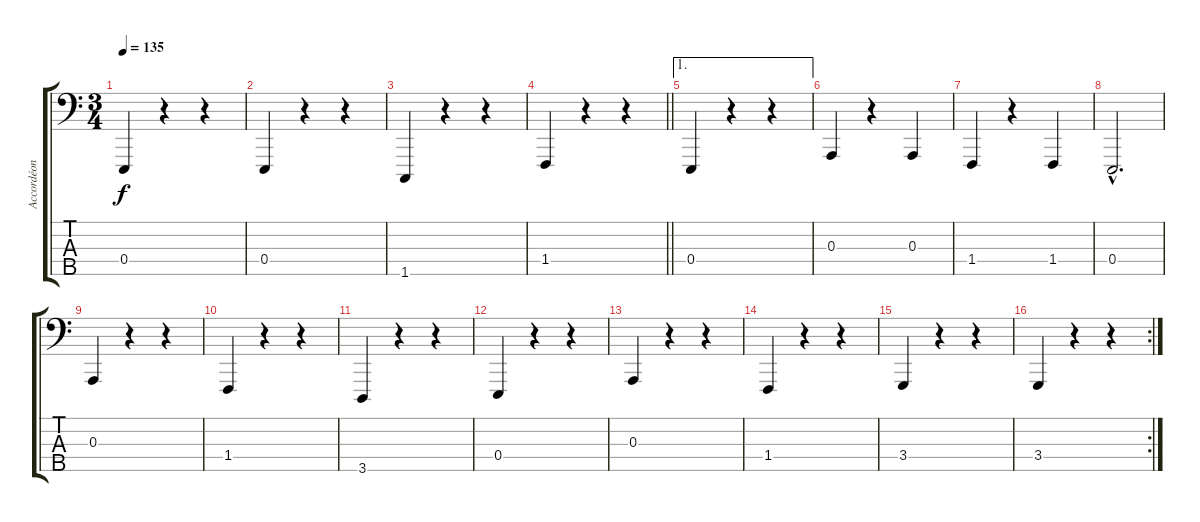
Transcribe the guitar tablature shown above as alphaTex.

\track ("Accordéon grave" "Accordéon ") {instrument accordion}
\staff {score tabs}
\tuning (G2 D2 A1 E1 B0) {hide}
\ts (3 4)
\tempo 135
\clef f4
\ks c
0.4.4{dy f} r.4 r.4 |
0.4.4 r.4 r.4 |
1.5.4 r.4 r.4 |
\barLineRight lightlight
1.4.4 r.4 r.4 |
\ae 1
0.4.4 r.4 r.4 |
0.3.4 r.4 0.3.4 |
1.4.4 r.4 1.4.4 |
0.4{hac}.2{d} |
0.3.4 r.4 r.4 |
1.4.4 r.4 r.4 |
3.5.4 r.4 r.4 |
0.4.4 r.4 r.4 |
0.3.4 r.4 r.4 |
1.4.4 r.4 r.4 |
3.4.4 r.4 r.4 |
\rc 2
3.4.4 r.4 r.4
